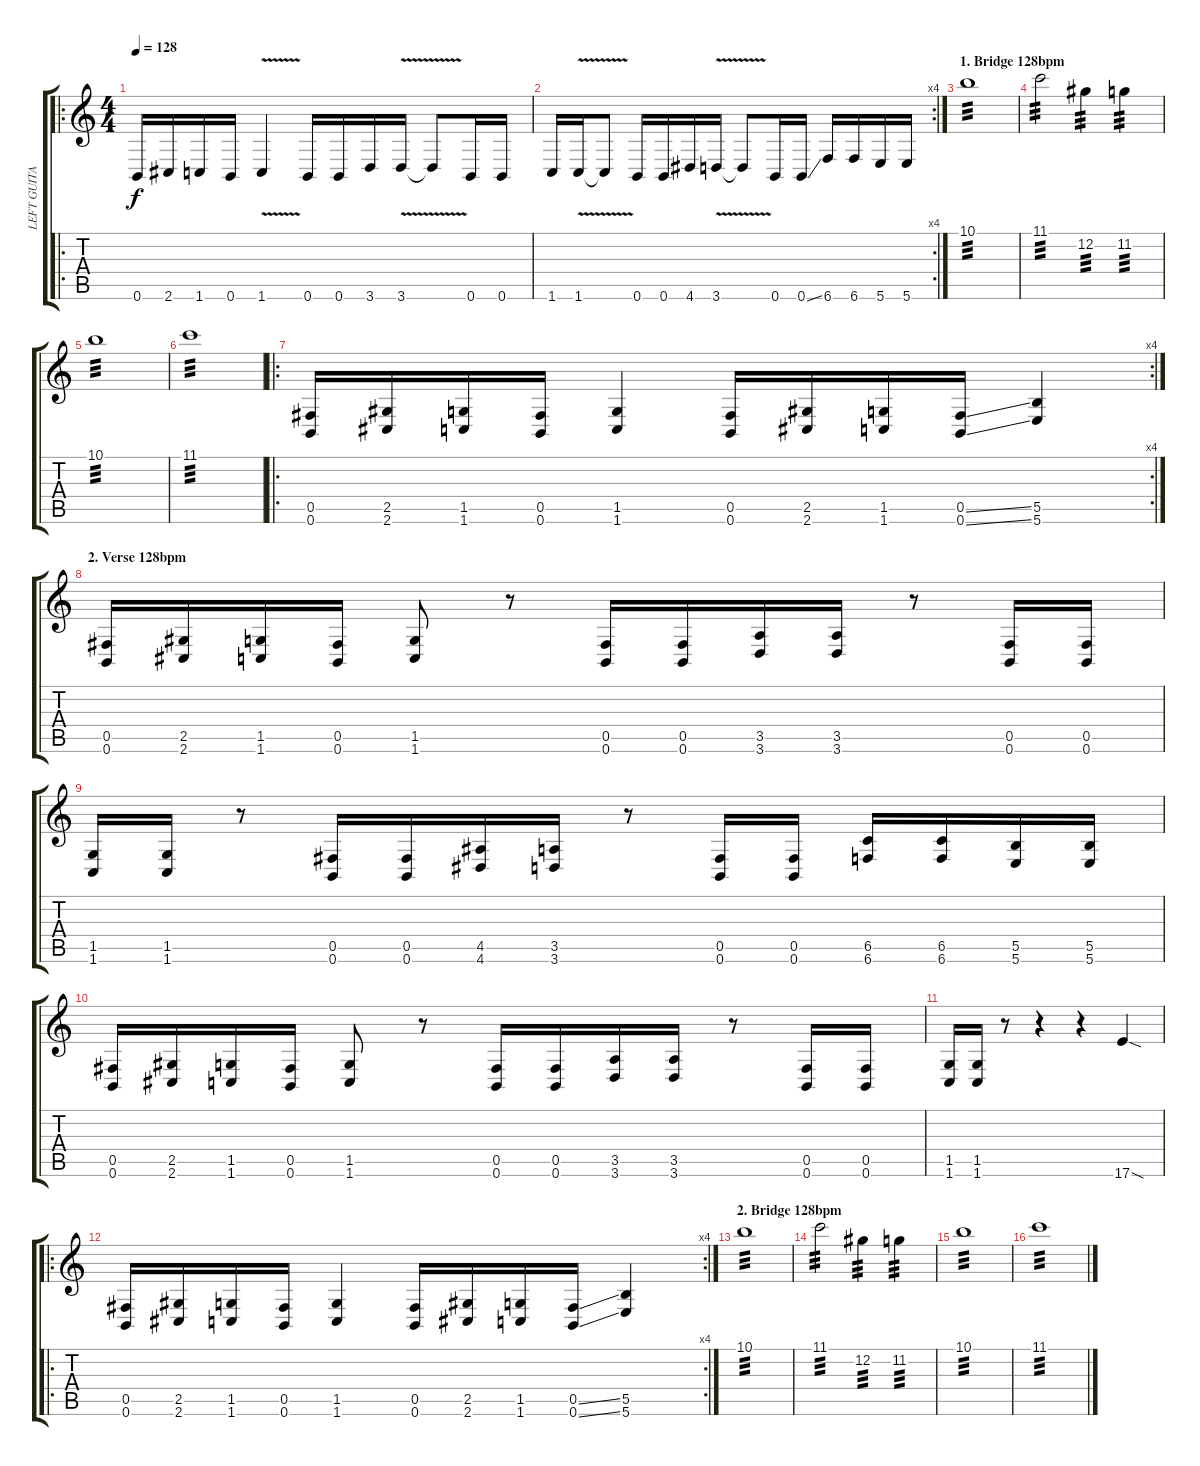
\track ("LEFT GUITAR" "LEFT GUITA") {instrument distortionguitar}
\staff {score tabs}
\tuning (Db4 Ab3 E3 B2 Gb2 B1) {hide}
\ro
\ts (4 4)
\tempo 128
\clef g2
\ks c
0.6.16{dy f} 2.6.16 1.6.16 0.6.16 1.6{v}.4 0.6.16 0.6.16 3.6.16 3.6{v}.16 3.6{t}.8 0.6.16 0.6.16 |
\rc 4
1.6.16 1.6{v}.16 1.6{t}.8 0.6.16 0.6.16 4.6.16 3.6{v}.16 3.6{t}.8 0.6.16 0.6{ss}.16 6.6.16 6.6.16 5.6.16 5.6.16 |
\section ("" "1. Bridge 128bpm")
10.1.1{tp 3} |
11.1.2{tp 3} 12.2.4{tp 3} 11.2.4{tp 3} |
10.1.1{tp 3} |
11.1.1{tp 3} |
\ro
\rc 4
(0.5 0.6).16 (2.5 2.6).16 (1.5 1.6).16 (0.5 0.6).16 (1.5 1.6).4 (0.5 0.6).16 (2.5 2.6).16 (1.5 1.6).16 (0.5{ss} 0.6{ss}).16 (5.5 5.6).4 |
\section ("" "2. Verse 128bpm")
(0.5 0.6).16 (2.5 2.6).16 (1.5 1.6).16 (0.5 0.6).16 (1.5 1.6).8 r.8 (0.5 0.6).16 (0.5 0.6).16 (3.5 3.6).16 (3.5 3.6).16 r.8 (0.5 0.6).16 (0.5 0.6).16 |
(1.5 1.6).16 (1.5 1.6).16 r.8 (0.5 0.6).16 (0.5 0.6).16 (4.5 4.6).16 (3.5 3.6).16 r.8 (0.5 0.6).16 (0.5 0.6).16 (6.5 6.6).16 (6.5 6.6).16 (5.5 5.6).16 (5.5 5.6).16 |
(0.5 0.6).16 (2.5 2.6).16 (1.5 1.6).16 (0.5 0.6).16 (1.5 1.6).8 r.8 (0.5 0.6).16 (0.5 0.6).16 (3.5 3.6).16 (3.5 3.6).16 r.8 (0.5 0.6).16 (0.5 0.6).16 |
(1.5 1.6).16 (1.5 1.6).16 r.8 r.4 r.4 17.6{sod}.4 |
\ro
\rc 4
(0.5 0.6).16 (2.5 2.6).16 (1.5 1.6).16 (0.5 0.6).16 (1.5 1.6).4 (0.5 0.6).16 (2.5 2.6).16 (1.5 1.6).16 (0.5{ss} 0.6{ss}).16 (5.5 5.6).4 |
\section ("" "2. Bridge 128bpm")
10.1.1{tp 3} |
11.1.2{tp 3} 12.2.4{tp 3} 11.2.4{tp 3} |
10.1.1{tp 3} |
11.1.1{tp 3}
